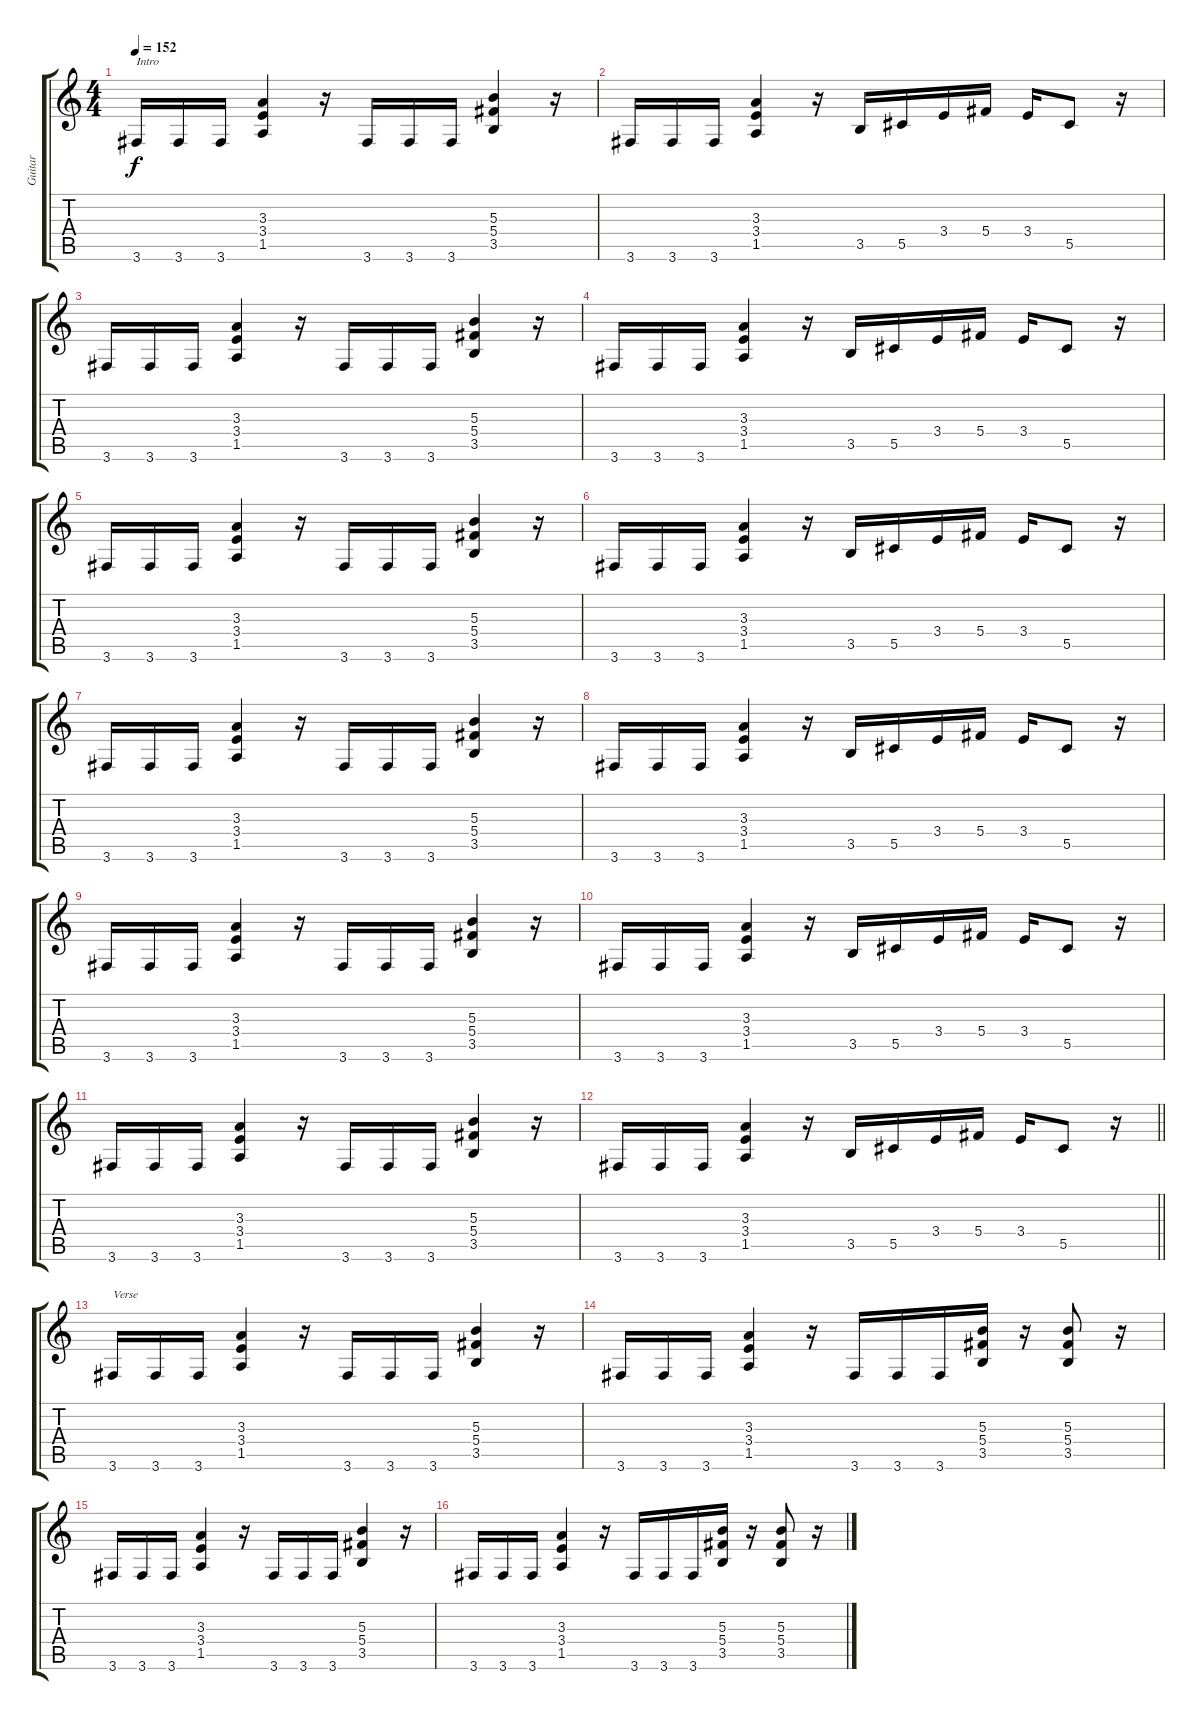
\track ("Guitar" "Guitar") {instrument distortionguitar}
\staff {score tabs}
\tuning (Eb4 Bb3 Gb3 Db3 Ab2 Eb2) {hide}
\ts (4 4)
\tempo 152
\clef g2
\ks c
3.6.16{txt "Intro" dy f instrument distortionguitar} 3.6.16 3.6.16 (3.3 3.4 1.5).4 r.16 3.6.16 3.6.16 3.6.16 (5.3 5.4 3.5).4 r.16 |
3.6.16 3.6.16 3.6.16 (3.3 3.4 1.5).4 r.16 3.5.16 5.5.16 3.4.16 5.4.16 3.4.16 5.5.8 r.16 |
3.6.16 3.6.16 3.6.16 (3.3 3.4 1.5).4 r.16 3.6.16 3.6.16 3.6.16 (5.3 5.4 3.5).4 r.16 |
3.6.16 3.6.16 3.6.16 (3.3 3.4 1.5).4 r.16 3.5.16 5.5.16 3.4.16 5.4.16 3.4.16 5.5.8 r.16 |
3.6.16 3.6.16 3.6.16 (3.3 3.4 1.5).4 r.16 3.6.16 3.6.16 3.6.16 (5.3 5.4 3.5).4 r.16 |
3.6.16 3.6.16 3.6.16 (3.3 3.4 1.5).4 r.16 3.5.16 5.5.16 3.4.16 5.4.16 3.4.16 5.5.8 r.16 |
3.6.16 3.6.16 3.6.16 (3.3 3.4 1.5).4 r.16 3.6.16 3.6.16 3.6.16 (5.3 5.4 3.5).4 r.16 |
3.6.16 3.6.16 3.6.16 (3.3 3.4 1.5).4 r.16 3.5.16 5.5.16 3.4.16 5.4.16 3.4.16 5.5.8 r.16 |
3.6.16 3.6.16 3.6.16 (3.3 3.4 1.5).4 r.16 3.6.16 3.6.16 3.6.16 (5.3 5.4 3.5).4 r.16 |
3.6.16 3.6.16 3.6.16 (3.3 3.4 1.5).4 r.16 3.5.16 5.5.16 3.4.16 5.4.16 3.4.16 5.5.8 r.16 |
3.6.16 3.6.16 3.6.16 (3.3 3.4 1.5).4 r.16 3.6.16 3.6.16 3.6.16 (5.3 5.4 3.5).4 r.16 |
\barLineRight lightlight
3.6.16 3.6.16 3.6.16 (3.3 3.4 1.5).4 r.16 3.5.16 5.5.16 3.4.16 5.4.16 3.4.16 5.5.8 r.16 |
3.6.16{txt "Verse"} 3.6.16 3.6.16 (3.3 3.4 1.5).4 r.16 3.6.16 3.6.16 3.6.16 (5.3 5.4 3.5).4 r.16 |
3.6.16 3.6.16 3.6.16 (3.3 3.4 1.5).4 r.16 3.6.16 3.6.16 3.6.16 (5.3 5.4 3.5).16 r.16 (5.3 5.4 3.5).8 r.16 |
3.6.16 3.6.16 3.6.16 (3.3 3.4 1.5).4 r.16 3.6.16 3.6.16 3.6.16 (5.3 5.4 3.5).4 r.16 |
3.6.16 3.6.16 3.6.16 (3.3 3.4 1.5).4 r.16 3.6.16 3.6.16 3.6.16 (5.3 5.4 3.5).16 r.16 (5.3 5.4 3.5).8 r.16
